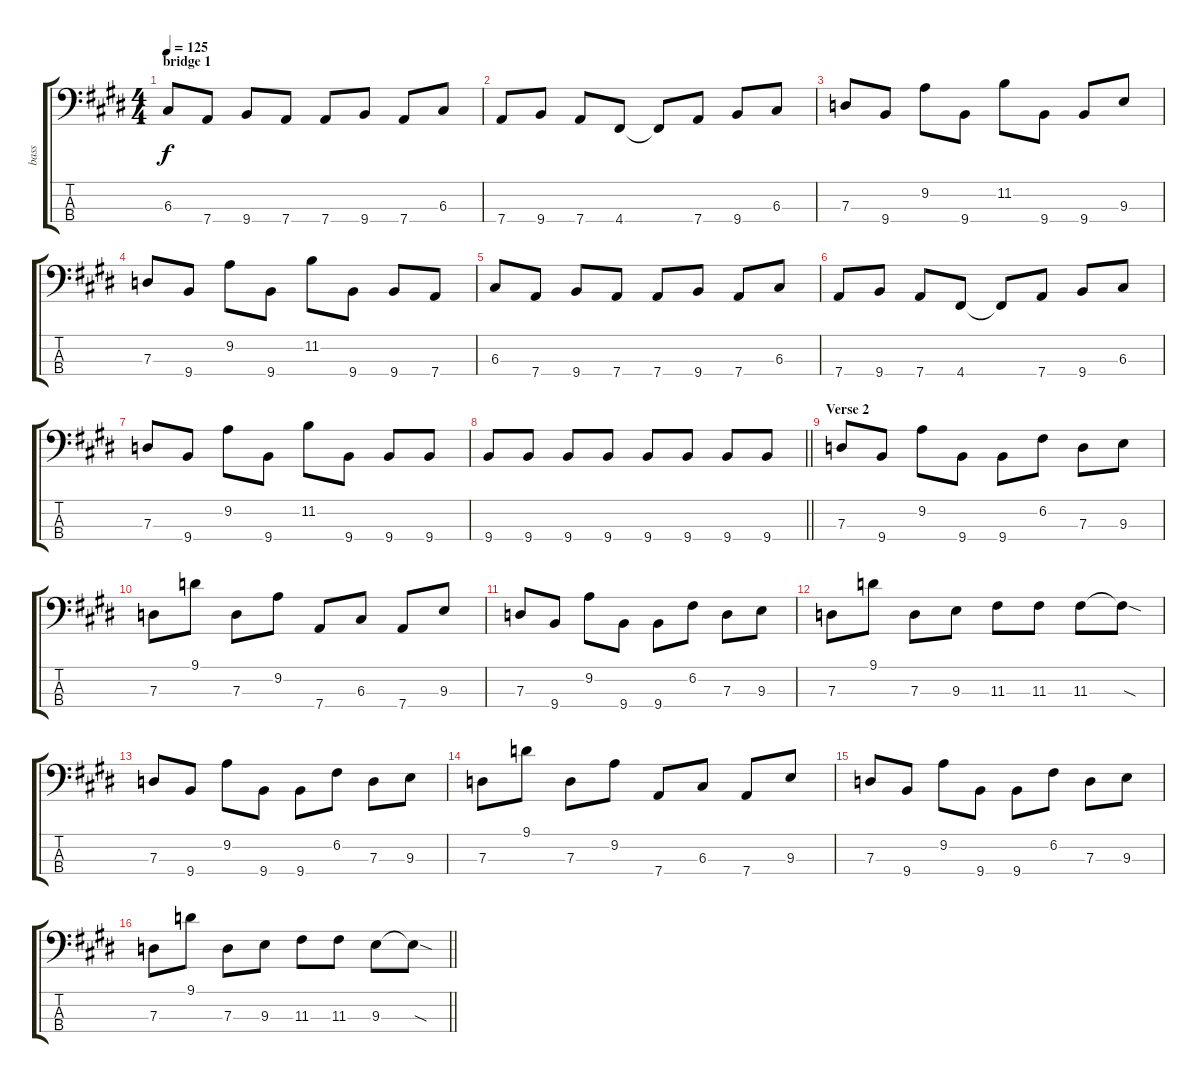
\track ("bass" "bass") {instrument electricbassfinger}
\staff {score tabs}
\tuning (F2 C2 G1 D1) {hide}
\ts (4 4)
\section ("" "bridge 1")
\tempo 125
\clef f4
\ks e
6.3.8{dy f} 7.4.8 9.4.8 7.4.8 7.4.8 9.4.8 7.4.8 6.3.8 |
7.4.8 9.4.8 7.4.8 4.4.8 4.4{t}.8 7.4.8 9.4.8 6.3.8 |
7.3.8 9.4.8 9.2.8 9.4.8 11.2.8 9.4.8 9.4.8 9.3.8 |
7.3.8 9.4.8 9.2.8 9.4.8 11.2.8 9.4.8 9.4.8 7.4.8 |
6.3.8 7.4.8 9.4.8 7.4.8 7.4.8 9.4.8 7.4.8 6.3.8 |
7.4.8 9.4.8 7.4.8 4.4.8 4.4{t}.8 7.4.8 9.4.8 6.3.8 |
7.3.8 9.4.8 9.2.8 9.4.8 11.2.8 9.4.8 9.4.8 9.4.8 |
\barLineRight lightlight
9.4.8 9.4.8 9.4.8 9.4.8 9.4.8 9.4.8 9.4.8 9.4.8 |
\section ("" "Verse 2")
7.3.8 9.4.8 9.2.8 9.4.8 9.4.8 6.2.8 7.3.8 9.3.8 |
7.3.8 9.1.8 7.3.8 9.2.8 7.4.8 6.3.8 7.4.8 9.3.8 |
7.3.8 9.4.8 9.2.8 9.4.8 9.4.8 6.2.8 7.3.8 9.3.8 |
7.3.8 9.1.8 7.3.8 9.3.8 11.3.8 11.3.8 11.3.8 11.3{sod t}.8 |
7.3.8 9.4.8 9.2.8 9.4.8 9.4.8 6.2.8 7.3.8 9.3.8 |
7.3.8 9.1.8 7.3.8 9.2.8 7.4.8 6.3.8 7.4.8 9.3.8 |
7.3.8 9.4.8 9.2.8 9.4.8 9.4.8 6.2.8 7.3.8 9.3.8 |
\barLineRight lightlight
7.3.8 9.1.8 7.3.8 9.3.8 11.3.8 11.3.8 9.3.8 9.3{sod t}.8
